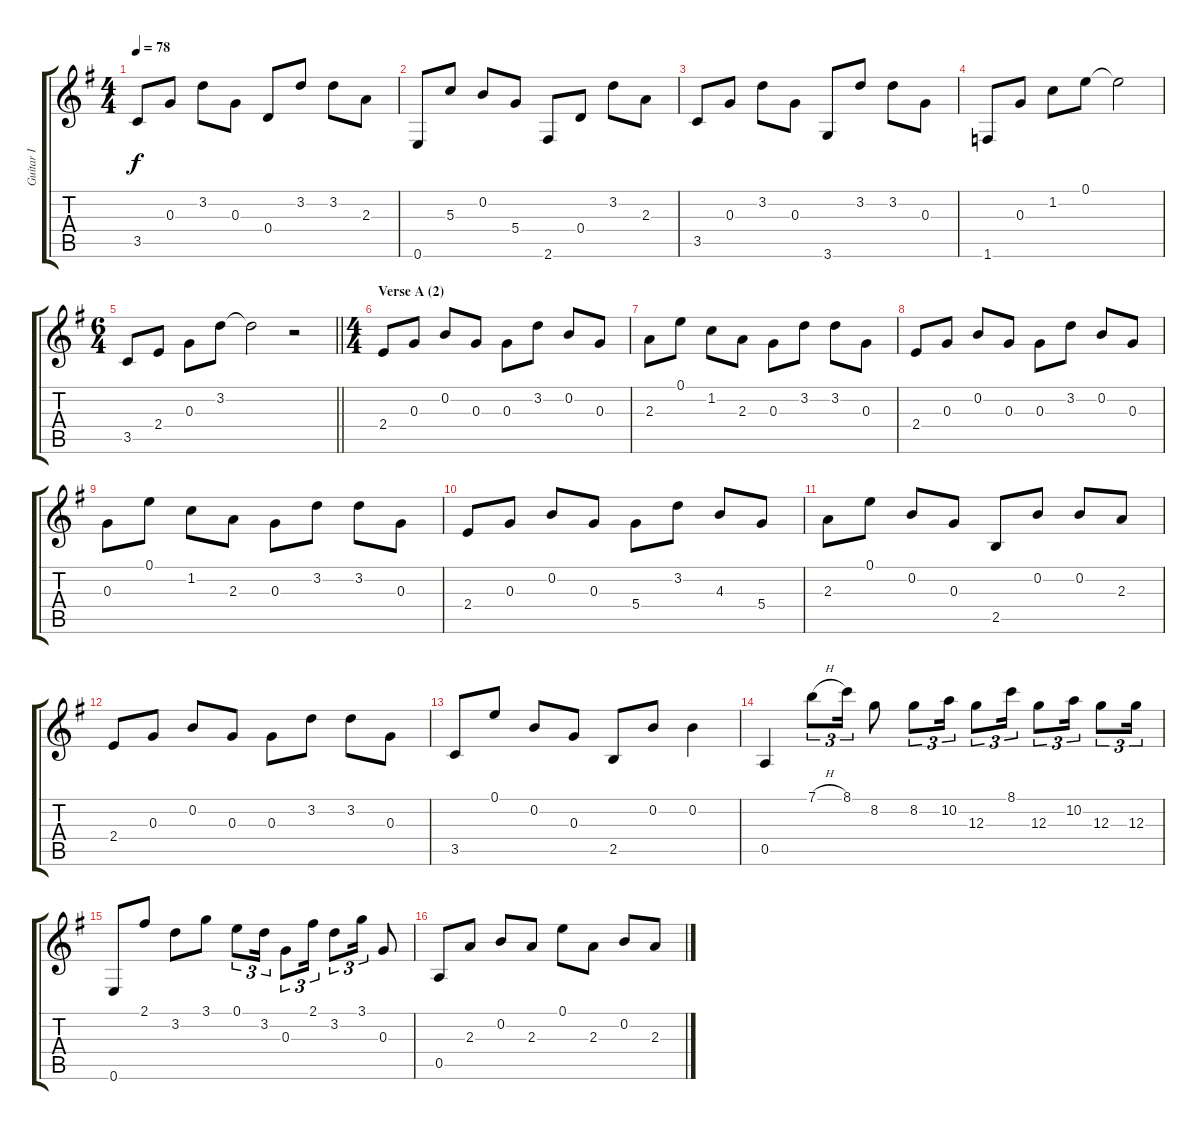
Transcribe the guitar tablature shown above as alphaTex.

\track ("Guitar I" "Guitar I") {instrument acousticguitarsteel}
\staff {score tabs}
\tuning (E4 B3 G3 D3 A2 E2) {hide}
\ts (4 4)
\tempo 78
\clef g2
\ks g
3.5.8{dy f} 0.3.8 3.2.8 0.3.8 0.4.8 3.2.8 3.2.8 2.3.8 |
0.6.8 5.3.8 0.2.8 5.4.8 2.6.8 0.4.8 3.2.8 2.3.8 |
3.5.8 0.3.8 3.2.8 0.3.8 3.6.8 3.2.8 3.2.8 0.3.8 |
1.6.8 0.3.8 1.2.8 0.1.8 0.1{t}.2 |
\ts (6 4)
\barLineRight lightlight
3.5.8 2.4.8 0.3.8 3.2.8 3.2{t}.2 r.2 |
\ts (4 4)
\section ("" "Verse A (2)")
2.4.8 0.3.8 0.2.8 0.3.8 0.3.8 3.2.8 0.2.8 0.3.8 |
2.3.8 0.1.8 1.2.8 2.3.8 0.3.8 3.2.8 3.2.8 0.3.8 |
2.4.8 0.3.8 0.2.8 0.3.8 0.3.8 3.2.8 0.2.8 0.3.8 |
0.3.8 0.1.8 1.2.8 2.3.8 0.3.8 3.2.8 3.2.8 0.3.8 |
2.4.8 0.3.8 0.2.8 0.3.8 5.4.8 3.2.8 4.3.8 5.4.8 |
2.3.8 0.1.8 0.2.8 0.3.8 2.5.8 0.2.8 0.2.8 2.3.8 |
2.4.8 0.3.8 0.2.8 0.3.8 0.3.8 3.2.8 3.2.8 0.3.8 |
3.5.8 0.1.8 0.2.8 0.3.8 2.5.8 0.2.8 0.2.4 |
0.5.4 7.1{h}.8{tu (3 2)} 8.1.16{tu (3 2)} 8.2.8 8.2.8{tu (3 2)} 10.2.16{tu (3 2)} 12.3.8{tu (3 2)} 8.1.16{tu (3 2)} 12.3.8{tu (3 2)} 10.2.16{tu (3 2)} 12.3.8{tu (3 2)} 12.3.16{tu (3 2)} |
0.6.8 2.1.8 3.2.8 3.1.8 0.1.8{tu (3 2)} 3.2.16{tu (3 2)} 0.3.8{tu (3 2)} 2.1.16{tu (3 2)} 3.2.8{tu (3 2)} 3.1.16{tu (3 2)} 0.3.8 |
0.5.8 2.3.8 0.2.8 2.3.8 0.1.8 2.3.8 0.2.8 2.3.8
